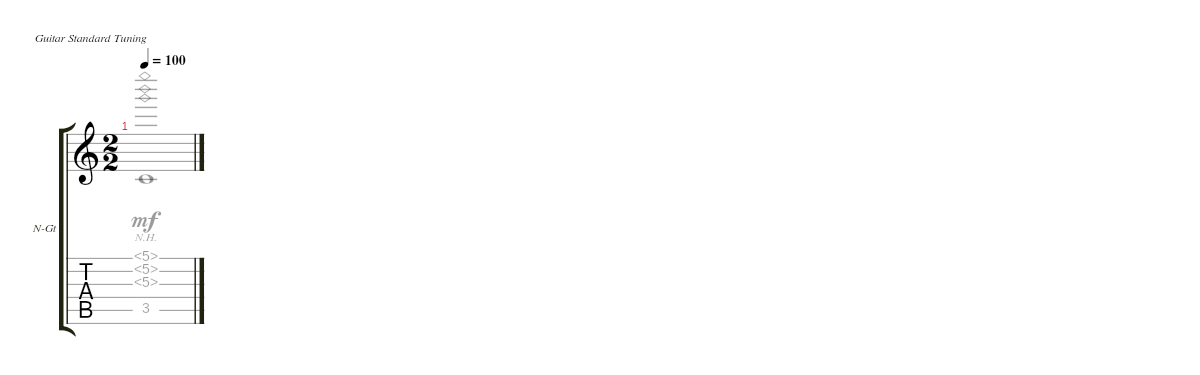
\defaultSystemsLayout 4
\bracketExtendMode groupsimilarinstruments
\firstSystemTrackNameOrientation horizontal
\otherSystemsTrackNameOrientation horizontal
\track ("Nylon Guitar" "N-Gt") {instrument acousticguitarnylon}
\staff {score tabs}
\tuning (E4 B3 G3 D3 A2 E2)
\voice
\ts (2 2)
\tempo 100
\clef g2
\ks c
\voice
\clef g2
\ks c
(3.5 5.3{nh} 5.2{nh} 5.1{nh}).1{dy mf fermata (medium 0.5)}
